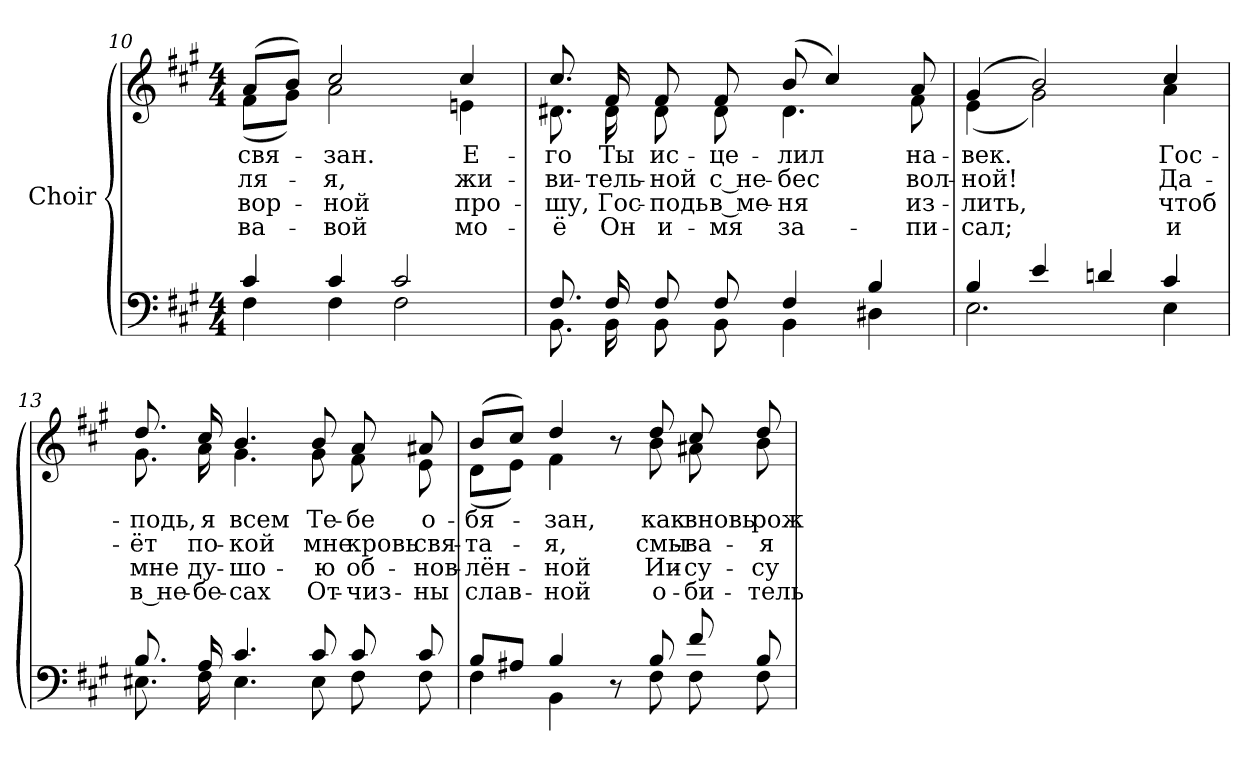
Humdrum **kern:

**kern	**kern	**text	**text	**text	**text
*part1	*part1	*part1	*part1	*part1	*part1
*staff2	*staff1	*staff1	*staff1	*staff1	*staff1
*I"Choir	*	*	*	*	*
*clefF4	*clefG2	*	*	*	*
*k[f#c#g#]	*k[f#c#g#]	*	*	*	*
*f#:	*f#:	*	*	*	*
*M4/4	*M4/4	*	*	*	*
=10	=10	=10	=10	=10	=10
*^	*^	*	*	*	*
!	!	!	!	!LO:LY:b:color=#000000	!LO:LY:b:color=#000000	!LO:LY:b:color=#000000	!LO:LY:b:color=#000000
4c#i/	4F#i\	(8ai/L	(8f#i\L	свя-	-ля-	-вор-	-ва-
.	.	8bi/J)	8g#i\J)	.	.	.	.
!	!	!	!	!LO:LY:b:color=#000000	!LO:LY:b:color=#000000	!LO:LY:b:color=#000000	!LO:LY:b:color=#000000
4c#i/	4F#i\	2cc#i/	2ai\	-зан.	-я,	-ной	-вой
2c#i/	2F#i\	.	.	.	.	.	.
!	!	!	!	!LO:LY:b:color=#000000	!LO:LY:b:color=#000000	!LO:LY:b:color=#000000	!LO:LY:b:color=#000000
.	.	4cc#i/	4eni\	Е-	жи-	про-	мо-
=11	=11	=11	=11	=11	=11	=11	=11
!	!	!	!	!LO:LY:b:color=#000000	!LO:LY:b:color=#000000	!LO:LY:b:color=#000000	!LO:LY:b:color=#000000
8.F#i/	8.BBi\	8.cc#i/	8.d#Xi\	-го	-ви-	-шу,	-ё
!	!	!	!	!LO:LY:b:color=#000000	!LO:LY:b:color=#000000	!LO:LY:b:color=#000000	!LO:LY:b:color=#000000
16F#i/	16BBi\	16f#i/	16d#i\	Ты	-тель-	Гос-	Он
!	!	!	!	!LO:LY:b:color=#000000	!LO:LY:b:color=#000000	!LO:LY:b:color=#000000	!LO:LY:b:color=#000000
8F#i/	8BBi\	8f#i/	8d#i\	ис-	-ной	-подь	и-
!	!	!	!	!LO:LY:b:color=#000000	!LO:LY:b:color=#000000	!LO:LY:b:color=#000000	!LO:LY:b:color=#000000
8F#i/	8BBi\	8f#i/	8d#i\	-це-	с не-	в ме-	-мя
!	!	!	!	!LO:LY:b:color=#000000	!LO:LY:b:color=#000000	!LO:LY:b:color=#000000	!LO:LY:b:color=#000000
4F#i/	4BBi\	(8bi/	4.d#i\	-лил	-бес	-ня	за-
.	.	4cc#i/)	.	.	.	.	.
4Bi/	4D#Xi\	.	.	.	.	.	.
!	!	!	!	!LO:LY:b:color=#000000	!LO:LY:b:color=#000000	!LO:LY:b:color=#000000	!LO:LY:b:color=#000000
.	.	8ai/	8f#i\	на-	вол-	из-	-пи-
=12	=12	=12	=12	=12	=12	=12	=12
!	!	!	!	!LO:LY:b:color=#000000	!LO:LY:b:color=#000000	!LO:LY:b:color=#000000	!LO:LY:b:color=#000000
4Bi/	2.Ei\	(4g#i/	(4ei\	-век.	-ной!	-лить,	-сал;
4ei/	.	2bi/)	2g#i\)	.	.	.	.
4dni/	.	.	.	.	.	.	.
!	!	!	!	!LO:LY:b:color=#000000	!LO:LY:b:color=#000000	!LO:LY:b:color=#000000	!LO:LY:b:color=#000000
4c#i/	4Ei\	4cc#i/	4ai\	Гос-	Да-	чтоб	и
!!LO:LB:g=z	!!
=13	=13	=13	=13	=13	=13	=13	=13
!	!	!	!	!LO:LY:b:color=#000000	!LO:LY:b:color=#000000	!LO:LY:b:color=#000000	!LO:LY:b:color=#000000
8.Bi/	8.E#Xi\	8.ddi/	8.g#i\	-подь,	-ёт	мне	в не-
!	!	!	!	!LO:LY:b:color=#000000	!LO:LY:b:color=#000000	!LO:LY:b:color=#000000	!LO:LY:b:color=#000000
16Ai/	16F#i\	16cc#i/	16ai\	я	по-	ду-	-бе-
!	!	!	!	!LO:LY:b:color=#000000	!LO:LY:b:color=#000000	!LO:LY:b:color=#000000	!LO:LY:b:color=#000000
4.c#i/	4.E#i\	4.bi/	4.g#i\	всем	-кой	-шо-	-сах
!	!	!	!	!LO:LY:b:color=#000000	!LO:LY:b:color=#000000	!LO:LY:b:color=#000000	!LO:LY:b:color=#000000
8c#i/	8E#i\	8bi/	8g#i\	Те-	мне	-ю	От-
!	!	!	!	!LO:LY:b:color=#000000	!LO:LY:b:color=#000000	!LO:LY:b:color=#000000	!LO:LY:b:color=#000000
8c#i/	8F#i\	8ai/	8f#i\	-бе	кровь	об-	-чиз-
!	!	!	!	!LO:LY:b:color=#000000	!LO:LY:b:color=#000000	!LO:LY:b:color=#000000	!LO:LY:b:color=#000000
8c#i/	8F#i\	8a#Xi/	8ei\	о-	свя-	-нов-	-ны
=14	=14	=14	=14	=14	=14	=14	=14
!	!	!	!	!LO:LY:b:color=#000000	!LO:LY:b:color=#000000	!LO:LY:b:color=#000000	!LO:LY:b:color=#000000
8Bi/L	4F#i\	(8bi/L	(8di\L	-бя-	-та-	-лён-	слав-
8A#Xi/J	.	8cc#i/J)	8ei\J)	.	.	.	.
!	!	!	!	!LO:LY:b:color=#000000	!LO:LY:b:color=#000000	!LO:LY:b:color=#000000	!LO:LY:b:color=#000000
4Bi/	4BBi\	4ddi/	4f#i\	-зан,	-я,	-ной	-ной
8ryy	8r	8ryy	8r	.	.	.	.
!	!	!	!	!LO:LY:b:color=#000000	!LO:LY:b:color=#000000	!LO:LY:b:color=#000000	!LO:LY:b:color=#000000
8Bi/	8F#i\	8ddi/	8bi\	как	смы-	Ии-	о-
!	!	!	!	!LO:LY:b:color=#000000	!LO:LY:b:color=#000000	!LO:LY:b:color=#000000	!LO:LY:b:color=#000000
8f#i/	8F#i\	8cc#i/	8a#Xi\	вновь	-ва-	-су-	-би-
!	!	!	!	!LO:LY:b:color=#000000	!LO:LY:b:color=#000000	!LO:LY:b:color=#000000	!LO:LY:b:color=#000000
8Bi/	8F#i\	8ddi/	8bi\	рож-	-я	-су	-тель
*v	*v	*	*	*	*	*	*
*	*v	*v	*	*	*	*
=	=	=	=	=	=
*-	*-	*-	*-	*-	*-
